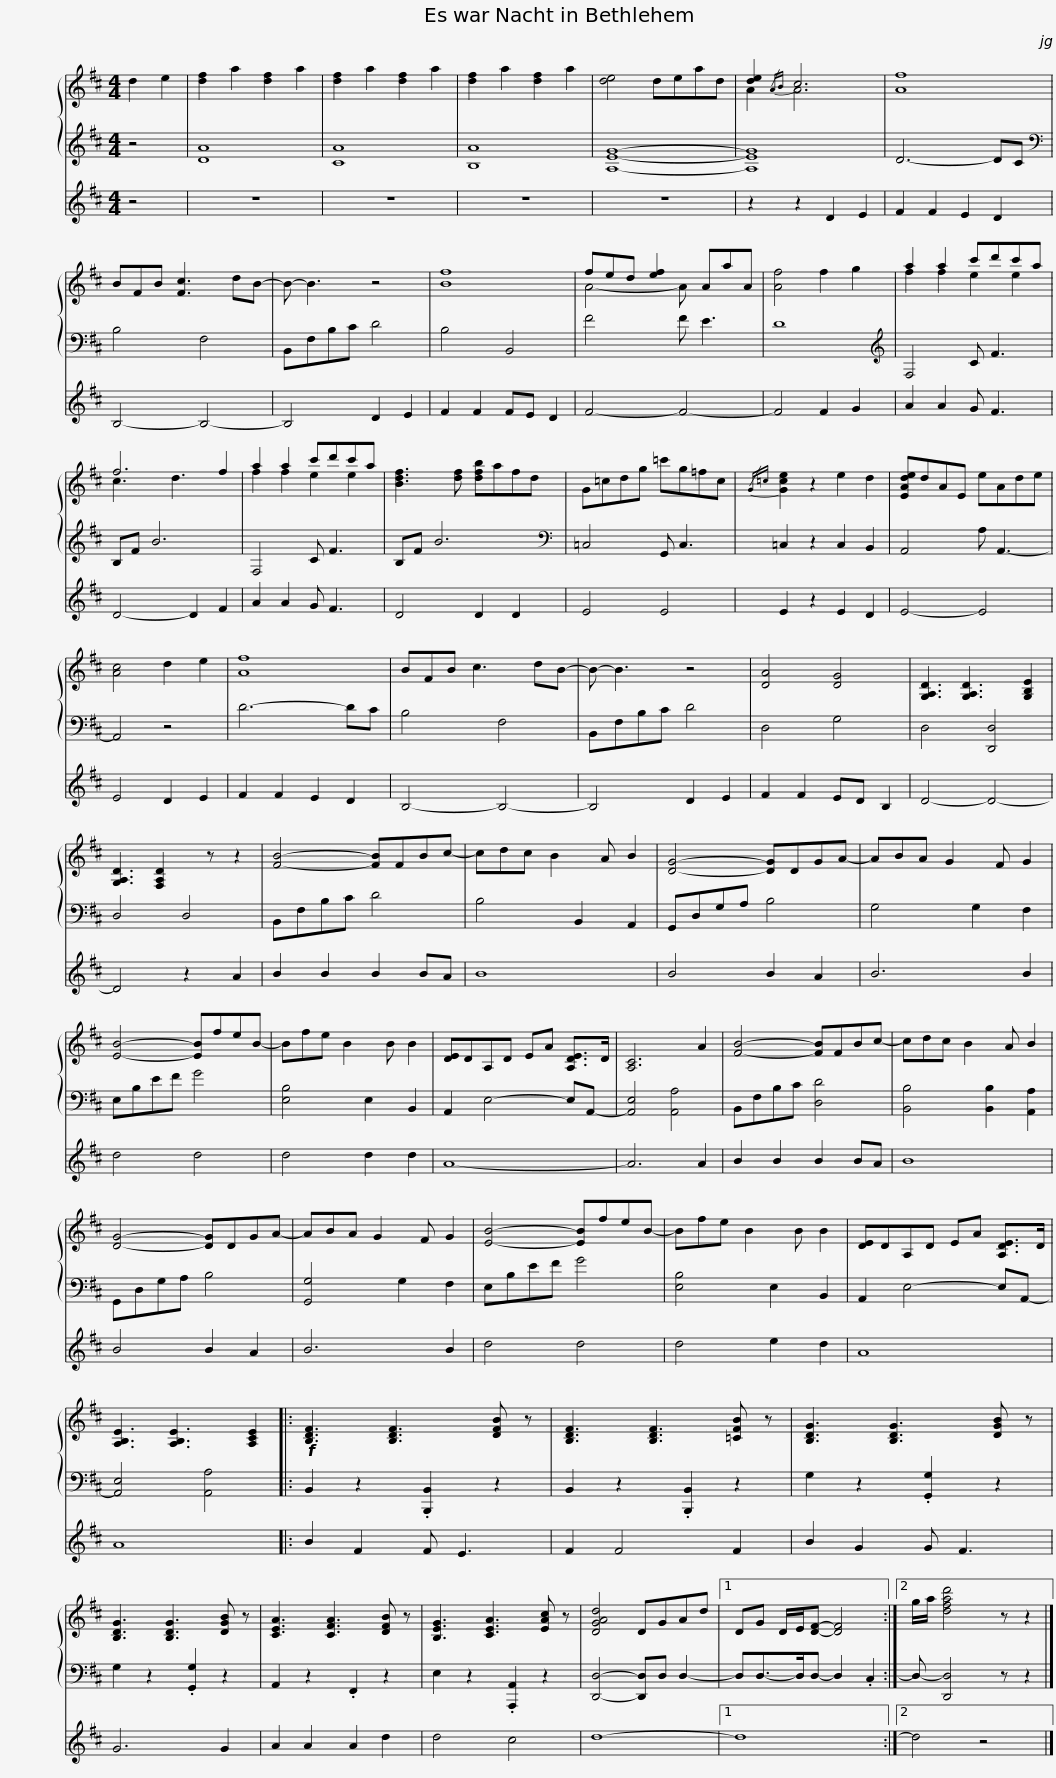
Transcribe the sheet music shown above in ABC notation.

X:1
%%score { ( 1 3 ) | 2 } 4
L:1/8
M:4/4
I:linebreak $
K:D
V:1 treble
V:3 treble
V:2 treble
V:4 treble
V:1
 d2 e2 | [df]2 a2 [df]2 a2 | [df]2 a2 [df]2 a2 | [df]2 a2 [df]2 a2 | [de]4 dead | %5
 [de]2{/AB} c6 | [Af]8 |$ BFB [Fc]3 dB- | B- B3 z4 | [Bf]8 | %10
 fed [ef]2 AaA | [Af]4 f2 g2 | a2 a2 c'd'c'a |$ f6 f2 | a2 a2 c'd'c'a | %15
 [Bdf]3 [df] [dfb]afd | G=cdg =c'g=fc |{/G=c} [Gce]2 z2 e2 d2 |$ [EAde]dAE eAde | [Ac]4 d2 e2 | %20
 [Af]8 | BFB c3 dB- | B- B3 z4 | [DA]4 [DG]4 |$ [G,A,D]3 [G,A,D]3 [G,B,E]2 | %25
 [G,A,D]3 [F,A,D]2 z z2 | [FB]4- [FB]FBc- | cdc B2 A B2 | [DG]4- [DG]DGA- |$ ABA G2 F G2 | %30
 [EB]4- [EB]feB- | Bfe B2 B B2 | [DE]DA,D EA [A,DE]>D | [A,C]6 A2 |$ [FB]4- [FB]FBc- | %35
 cdc B2 A B2 | [DG]4- [DG]DGA- | ABA G2 F G2 | [EB]4- [EB]feB- |$ Bfe B2 B B2 | %40
 [DE]DA,D EA [A,DE]>D | [A,B,E]3 [A,B,E]3 [A,CE]2 |:!f! [B,DF]3 [B,DF]3 [DFB] z | [B,DF]3 [B,DF]3 [=CFB] z |$ [B,DG]3 [B,DG]3 [DGB] z | %45
 [B,DG]3 [B,DG]3 [DGB] z | [CEA]3 [CFA]3 [DFB] z | [B,EG]3 [CEA]3 [EAc] z | [DGAd]4 DGAd |1$ DG D/E/[DF]- [DF]4 :|2 %50
 g/a/ [dfad']4 z z2 |] %51
V:2
 z4 | [DA]8 | [CA]8 | [B,A]8 | [A,EG]8- | %5
 [A,EG]8 | D6- DC |$[K:bass] B,4 F,4 | B,,F,B,C D4 | B,4 B,,4 | %10
 F4 F E3 | D8 |[K:treble] F,4 C F3 |$ B,F B6 | F,4 C F3 | %15
 B,F B6 |[K:bass] =C,4 G,, C,3 | =C,2 z2 C,2 B,,2 |$ A,,4 A, A,,3- | A,,4 z4 | %20
 D6- DC | B,4 F,4 | B,,F,B,C D4 | D,4 G,4 |$ D,4 [D,,D,]4 | %25
 D,4 D,4 | B,,F,B,C D4 | B,4 B,,2 A,,2 | G,,D,G,A, B,4 |$ G,4 G,2 F,2 | %30
 E,B,EF G4 | [E,B,]4 E,2 B,,2 | A,,2 E,4- E,A,,- | [A,,E,]4 [A,,A,]4 |$ B,,F,B,C [D,D]4 | %35
 [B,,B,]4 [B,,B,]2 [A,,A,]2 | G,,D,G,A, B,4 | [G,,G,]4 G,2 F,2 | E,B,EF G4 |$ [E,B,]4 E,2 B,,2 | %40
 A,,2 E,4- E,A,,- | [A,,E,]4 [A,,A,]4 |: B,,2 z2 .[B,,,B,,]2 z2 | B,,2 z2 .[B,,,B,,]2 z2 |$ G,2 z2 .[G,,G,]2 z2 | %45
 G,2 z2 .[G,,G,]2 z2 | A,,2 z2 .F,,2 z2 | E,2 z2 .[A,,,A,,]2 z2 | [D,,D,]4- [D,,D,]D, D,2- |1$ D,D,->D,D,- D,2 .C,2 :|2 %50
 D,- [D,,D,]4 z z2 |] %51
V:3
 x4 | x8 | x8 | x8 | x8 | %5
 A2 A6 | x8 |$ x8 | x8 | x8 | %10
 A4- A x3 | x8 | f2 f2 e2 e2 |$ c3 d3 x2 | f2 f2 e2 e2 | %15
 x8 | x8 | x8 |$ x8 | x8 | %20
 x8 | x8 | x8 | x8 |$ x8 | %25
 x8 | x8 | x8 | x8 |$ x8 | %30
 x8 | x8 | x8 | x8 |$ x8 | %35
 x8 | x8 | x8 | x8 |$ x8 | %40
 x8 | x8 |: x8 | x8 |$ x8 | %45
 x8 | x8 | x8 | x8 |1$ x8 :|2 %50
 x8 |] %51
V:4
 z4 | z8 | z8 | z8 | z8 | %5
 z2 z2 D2 E2 | F2 F2 E2 D2 |$ B,4- B,4- | B,4 D2 E2 | F2 F2 FE D2 | %10
 F4- F4- | F4 F2 G2 | A2 A2 G F3 |$ D4- D2 F2 | A2 A2 G F3 | %15
 D4 D2 D2 | E4 E4 | E2 z2 E2 D2 |$ E4- E4 | E4 D2 E2 | %20
 F2 F2 E2 D2 | B,4- B,4- | B,4 D2 E2 | F2 F2 ED B,2 |$ D4- D4- | %25
 D4 z2 A2 | B2 B2 B2 BA | B8 | B4 B2 A2 |$ B6 B2 | %30
 d4 d4 | d4 d2 d2 | A8- | A6 A2 |$ B2 B2 B2 BA | %35
 B8 | B4 B2 A2 | B6 B2 | d4 d4 |$ d4 e2 d2 | %40
 A8 | A8 |: B2 F2 F E3 | F2 F4 F2 |$ B2 G2 G F3 | %45
 G6 G2 | A2 A2 A2 d2 | d4 c4 | d8- |1$ d8 :|2 %50
 d4 z4 |] %51
